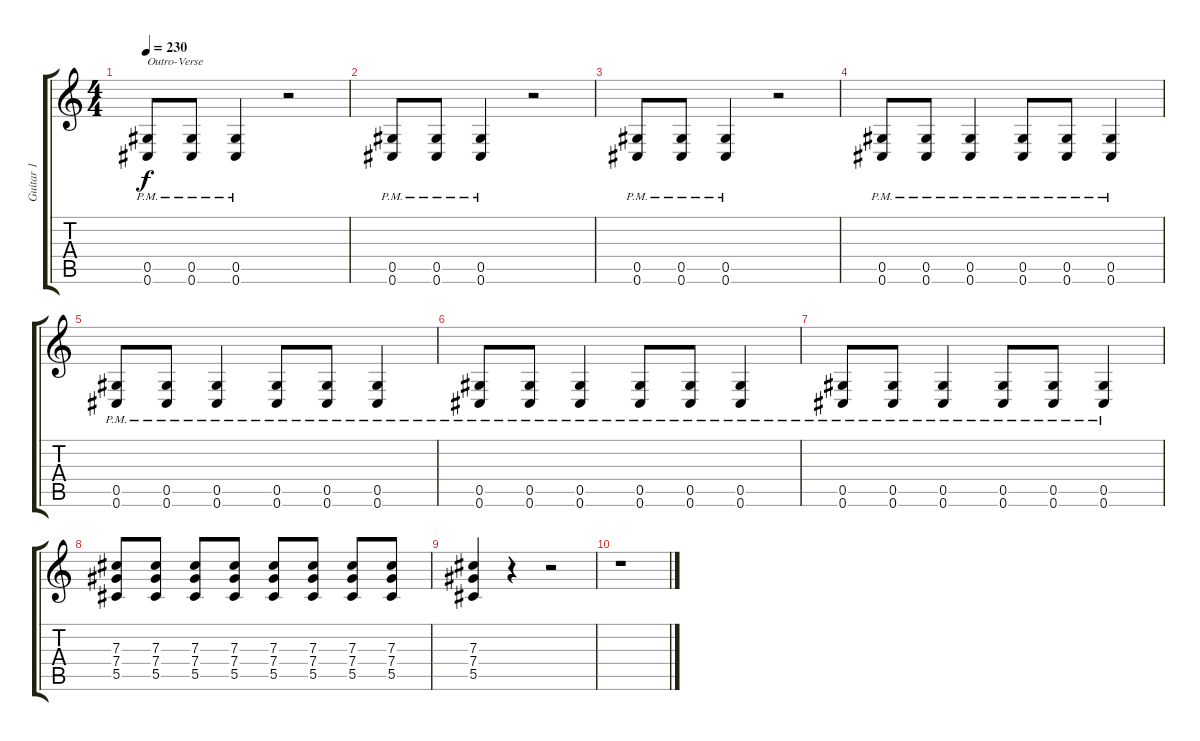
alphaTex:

\track ("Guitar 1" "Guitar 1") {instrument distortionguitar}
\staff {score tabs}
\tuning (Eb4 Bb3 Gb3 Db3 Ab2 Db2) {hide}
\ts (4 4)
\tempo 230
\clef g2
\ks c
(0.5{pm} 0.6{pm}).8{txt "Outro-Verse" dy f} (0.5{pm} 0.6{pm}).8 (0.5{pm} 0.6{pm}).4 r.2 |
(0.5{pm} 0.6{pm}).8 (0.5{pm} 0.6{pm}).8 (0.5{pm} 0.6{pm}).4 r.2 |
(0.5{pm} 0.6{pm}).8 (0.5{pm} 0.6{pm}).8 (0.5{pm} 0.6{pm}).4 r.2 |
(0.5{pm} 0.6{pm}).8 (0.5{pm} 0.6{pm}).8 (0.5{pm} 0.6{pm}).4 (0.5{pm} 0.6{pm}).8 (0.5{pm} 0.6{pm}).8 (0.5{pm} 0.6{pm}).4 |
(0.5{pm} 0.6{pm}).8 (0.5{pm} 0.6{pm}).8 (0.5{pm} 0.6{pm}).4 (0.5{pm} 0.6{pm}).8 (0.5{pm} 0.6{pm}).8 (0.5{pm} 0.6{pm}).4 |
(0.5{pm} 0.6{pm}).8 (0.5{pm} 0.6{pm}).8 (0.5{pm} 0.6{pm}).4 (0.5{pm} 0.6{pm}).8 (0.5{pm} 0.6{pm}).8 (0.5{pm} 0.6{pm}).4 |
(0.5{pm} 0.6{pm}).8 (0.5{pm} 0.6{pm}).8 (0.5{pm} 0.6{pm}).4 (0.5{pm} 0.6{pm}).8 (0.5{pm} 0.6{pm}).8 (0.5{pm} 0.6{pm}).4 |
(7.3 7.4 5.5).8 (7.3 7.4 5.5).8 (7.3 7.4 5.5).8 (7.3 7.4 5.5).8 (7.3 7.4 5.5).8 (7.3 7.4 5.5).8 (7.3 7.4 5.5).8 (7.3 7.4 5.5).8 |
(7.3 7.4 5.5).4 r.4 r.2 |
r.1
